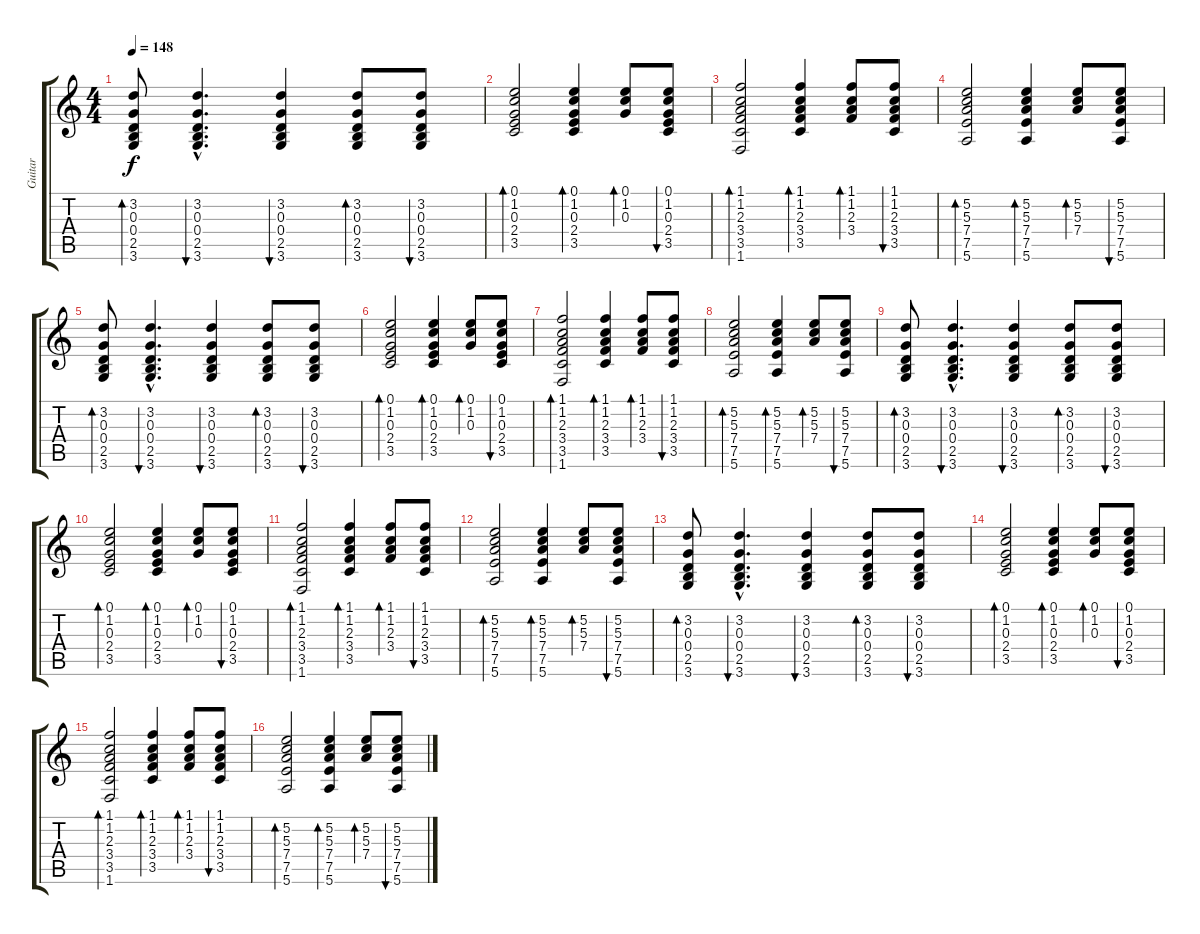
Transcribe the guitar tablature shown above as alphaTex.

\track ("Guitar" "Guitar") {instrument acousticguitarsteel}
\staff {score tabs}
\tuning (E4 B3 G3 D3 A2 E2) {hide}
\ts (4 4)
\tempo 148
\clef g2
\ks c
(3.2 0.3 0.4 2.5 3.6).8{bd 30 dy f} (3.2{hac} 0.3{hac} 0.4{hac} 2.5{hac} 3.6{hac}).4{d bu 30} (3.2 0.3 0.4 2.5 3.6).4{bu 30} (3.2 0.3 0.4 2.5 3.6).8{bd 30} (3.2 0.3 0.4 2.5 3.6).8{bu 30} |
(0.1 1.2 0.3 2.4 3.5).2{bd 120} (0.1 1.2 0.3 2.4 3.5).4{bd 120} (0.1 1.2 0.3).8{bd 120} (0.1 1.2 0.3 2.4 3.5).8{bu 60} |
(1.1 1.2 2.3 3.4 3.5 1.6).2{bd 120} (1.1 1.2 2.3 3.4 3.5).4{bd 120} (1.1 1.2 2.3 3.4).8{bd 120} (1.1 1.2 2.3 3.4 3.5).8{bu 60} |
(5.2 5.3 7.4 7.5 5.6).2{bd 120} (5.2 5.3 7.4 7.5 5.6).4{bd 120} (5.2 5.3 7.4).8{bd 120} (5.2 5.3 7.4 7.5 5.6).8{bu 60} |
(3.2 0.3 0.4 2.5 3.6).8{bd 30} (3.2{hac} 0.3{hac} 0.4{hac} 2.5{hac} 3.6{hac}).4{d bu 30} (3.2 0.3 0.4 2.5 3.6).4{bu 30} (3.2 0.3 0.4 2.5 3.6).8{bd 30} (3.2 0.3 0.4 2.5 3.6).8{bu 30} |
(0.1 1.2 0.3 2.4 3.5).2{bd 120} (0.1 1.2 0.3 2.4 3.5).4{bd 120} (0.1 1.2 0.3).8{bd 120} (0.1 1.2 0.3 2.4 3.5).8{bu 60} |
(1.1 1.2 2.3 3.4 3.5 1.6).2{bd 120} (1.1 1.2 2.3 3.4 3.5).4{bd 120} (1.1 1.2 2.3 3.4).8{bd 120} (1.1 1.2 2.3 3.4 3.5).8{bu 60} |
(5.2 5.3 7.4 7.5 5.6).2{bd 120} (5.2 5.3 7.4 7.5 5.6).4{bd 120} (5.2 5.3 7.4).8{bd 120} (5.2 5.3 7.4 7.5 5.6).8{bu 60} |
(3.2 0.3 0.4 2.5 3.6).8{bd 30} (3.2{hac} 0.3{hac} 0.4{hac} 2.5{hac} 3.6{hac}).4{d bu 30} (3.2 0.3 0.4 2.5 3.6).4{bu 30} (3.2 0.3 0.4 2.5 3.6).8{bd 30} (3.2 0.3 0.4 2.5 3.6).8{bu 30} |
(0.1 1.2 0.3 2.4 3.5).2{bd 120} (0.1 1.2 0.3 2.4 3.5).4{bd 120} (0.1 1.2 0.3).8{bd 120} (0.1 1.2 0.3 2.4 3.5).8{bu 60} |
(1.1 1.2 2.3 3.4 3.5 1.6).2{bd 120} (1.1 1.2 2.3 3.4 3.5).4{bd 120} (1.1 1.2 2.3 3.4).8{bd 120} (1.1 1.2 2.3 3.4 3.5).8{bu 60} |
(5.2 5.3 7.4 7.5 5.6).2{bd 120} (5.2 5.3 7.4 7.5 5.6).4{bd 120} (5.2 5.3 7.4).8{bd 120} (5.2 5.3 7.4 7.5 5.6).8{bu 60} |
(3.2 0.3 0.4 2.5 3.6).8{bd 30} (3.2{hac} 0.3{hac} 0.4{hac} 2.5{hac} 3.6{hac}).4{d bu 30} (3.2 0.3 0.4 2.5 3.6).4{bu 30} (3.2 0.3 0.4 2.5 3.6).8{bd 30} (3.2 0.3 0.4 2.5 3.6).8{bu 30} |
(0.1 1.2 0.3 2.4 3.5).2{bd 120} (0.1 1.2 0.3 2.4 3.5).4{bd 120} (0.1 1.2 0.3).8{bd 120} (0.1 1.2 0.3 2.4 3.5).8{bu 60} |
(1.1 1.2 2.3 3.4 3.5 1.6).2{bd 120} (1.1 1.2 2.3 3.4 3.5).4{bd 120} (1.1 1.2 2.3 3.4).8{bd 120} (1.1 1.2 2.3 3.4 3.5).8{bu 60} |
(5.2 5.3 7.4 7.5 5.6).2{bd 120} (5.2 5.3 7.4 7.5 5.6).4{bd 120} (5.2 5.3 7.4).8{bd 120} (5.2 5.3 7.4 7.5 5.6).8{bu 60}
